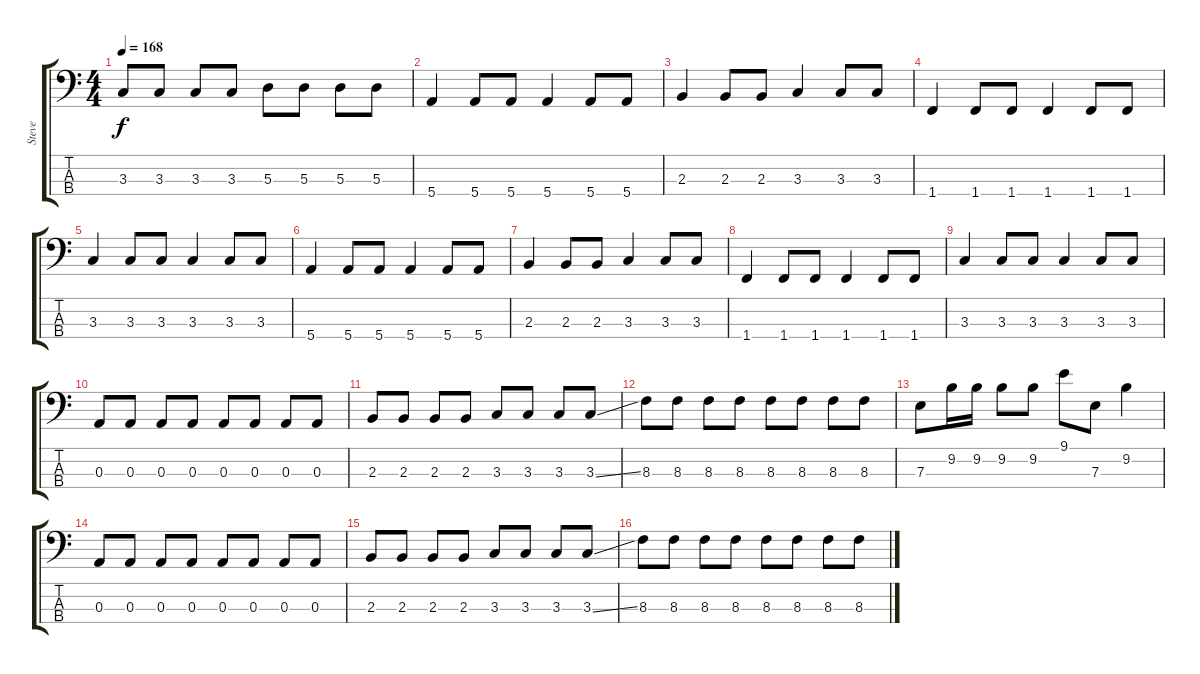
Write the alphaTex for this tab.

\track ("Steve" "Steve") {instrument electricbassfinger}
\staff {score tabs}
\tuning (G2 D2 A1 E1) {hide}
\ts (4 4)
\tempo 168
\clef f4
\ks c
3.3.8{dy f} 3.3.8 3.3.8 3.3.8 5.3.8 5.3.8 5.3.8 5.3.8 |
5.4.4 5.4.8 5.4.8 5.4.4 5.4.8 5.4.8 |
2.3.4 2.3.8 2.3.8 3.3.4 3.3.8 3.3.8 |
1.4.4 1.4.8 1.4.8 1.4.4 1.4.8 1.4.8 |
3.3.4 3.3.8 3.3.8 3.3.4 3.3.8 3.3.8 |
5.4.4 5.4.8 5.4.8 5.4.4 5.4.8 5.4.8 |
2.3.4 2.3.8 2.3.8 3.3.4 3.3.8 3.3.8 |
1.4.4 1.4.8 1.4.8 1.4.4 1.4.8 1.4.8 |
3.3.4 3.3.8 3.3.8 3.3.4 3.3.8 3.3.8 |
0.3.8 0.3.8 0.3.8 0.3.8 0.3.8 0.3.8 0.3.8 0.3.8 |
2.3.8 2.3.8 2.3.8 2.3.8 3.3.8 3.3.8 3.3.8 3.3{ss}.8 |
8.3.8 8.3.8 8.3.8 8.3.8 8.3.8 8.3.8 8.3.8 8.3.8 |
7.3.8 9.2.16 9.2.16 9.2.8 9.2.8 9.1.8 7.3.8 9.2.4 |
0.3.8 0.3.8 0.3.8 0.3.8 0.3.8 0.3.8 0.3.8 0.3.8 |
2.3.8 2.3.8 2.3.8 2.3.8 3.3.8 3.3.8 3.3.8 3.3{ss}.8 |
8.3.8 8.3.8 8.3.8 8.3.8 8.3.8 8.3.8 8.3.8 8.3.8
